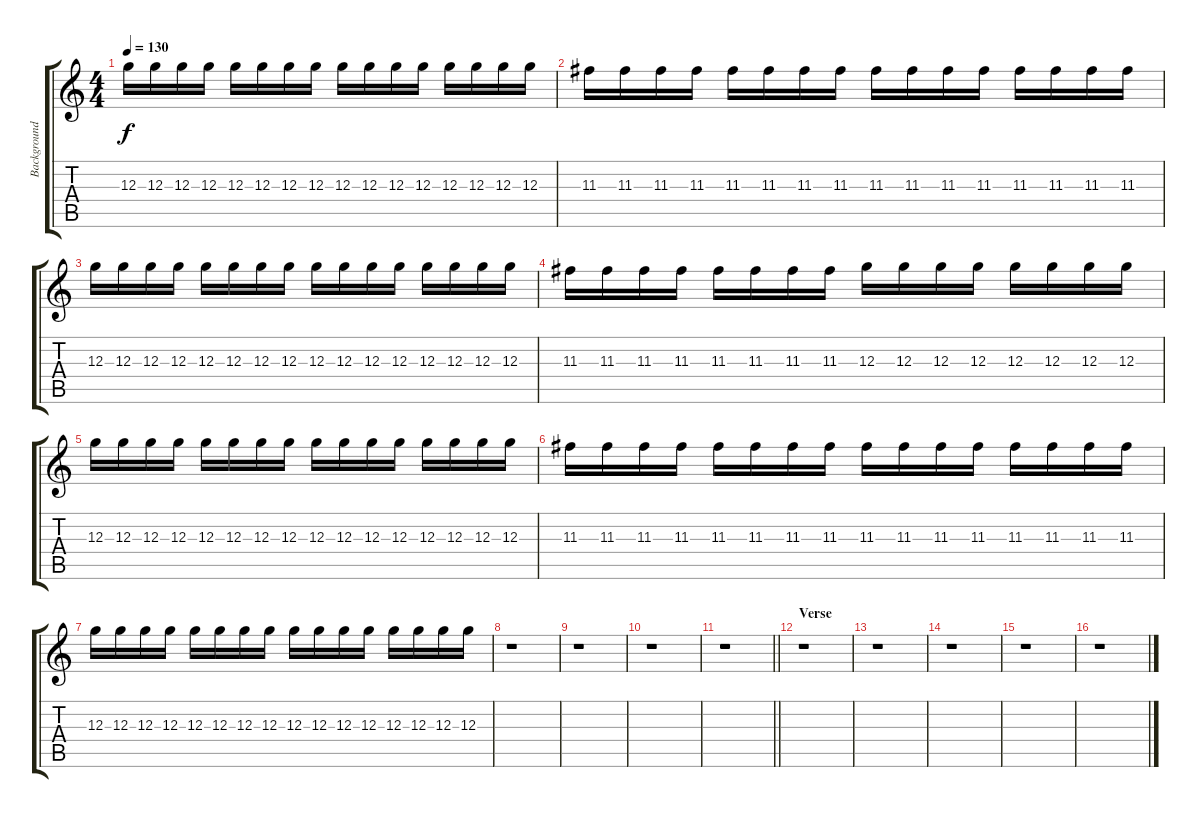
\track ("Background [Guitar?]" "Background") {instrument distortionguitar}
\staff {score tabs}
\tuning (E4 B3 G3 D3 A2 E2) {hide}
\ts (4 4)
\tempo 130
\clef g2
\ks c
12.3.16{dy f} 12.3.16 12.3.16 12.3.16 12.3.16 12.3.16 12.3.16 12.3.16 12.3.16 12.3.16 12.3.16 12.3.16 12.3.16 12.3.16 12.3.16 12.3.16 |
11.3.16 11.3.16 11.3.16 11.3.16 11.3.16 11.3.16 11.3.16 11.3.16 11.3.16 11.3.16 11.3.16 11.3.16 11.3.16 11.3.16 11.3.16 11.3.16 |
12.3.16 12.3.16 12.3.16 12.3.16 12.3.16 12.3.16 12.3.16 12.3.16 12.3.16 12.3.16 12.3.16 12.3.16 12.3.16 12.3.16 12.3.16 12.3.16 |
11.3.16 11.3.16 11.3.16 11.3.16 11.3.16 11.3.16 11.3.16 11.3.16 12.3.16 12.3.16 12.3.16 12.3.16 12.3.16 12.3.16 12.3.16 12.3.16 |
12.3.16 12.3.16 12.3.16 12.3.16 12.3.16 12.3.16 12.3.16 12.3.16 12.3.16 12.3.16 12.3.16 12.3.16 12.3.16 12.3.16 12.3.16 12.3.16 |
11.3.16 11.3.16 11.3.16 11.3.16 11.3.16 11.3.16 11.3.16 11.3.16 11.3.16 11.3.16 11.3.16 11.3.16 11.3.16 11.3.16 11.3.16 11.3.16 |
12.3.16 12.3.16 12.3.16 12.3.16 12.3.16 12.3.16 12.3.16 12.3.16 12.3.16 12.3.16 12.3.16 12.3.16 12.3.16 12.3.16 12.3.16 12.3.16 |
r.1 |
r.1 |
r.1 |
\barLineRight lightlight
r.1 |
\section ("" "Verse")
r.1 |
r.1 |
r.1 |
r.1 |
r.1
